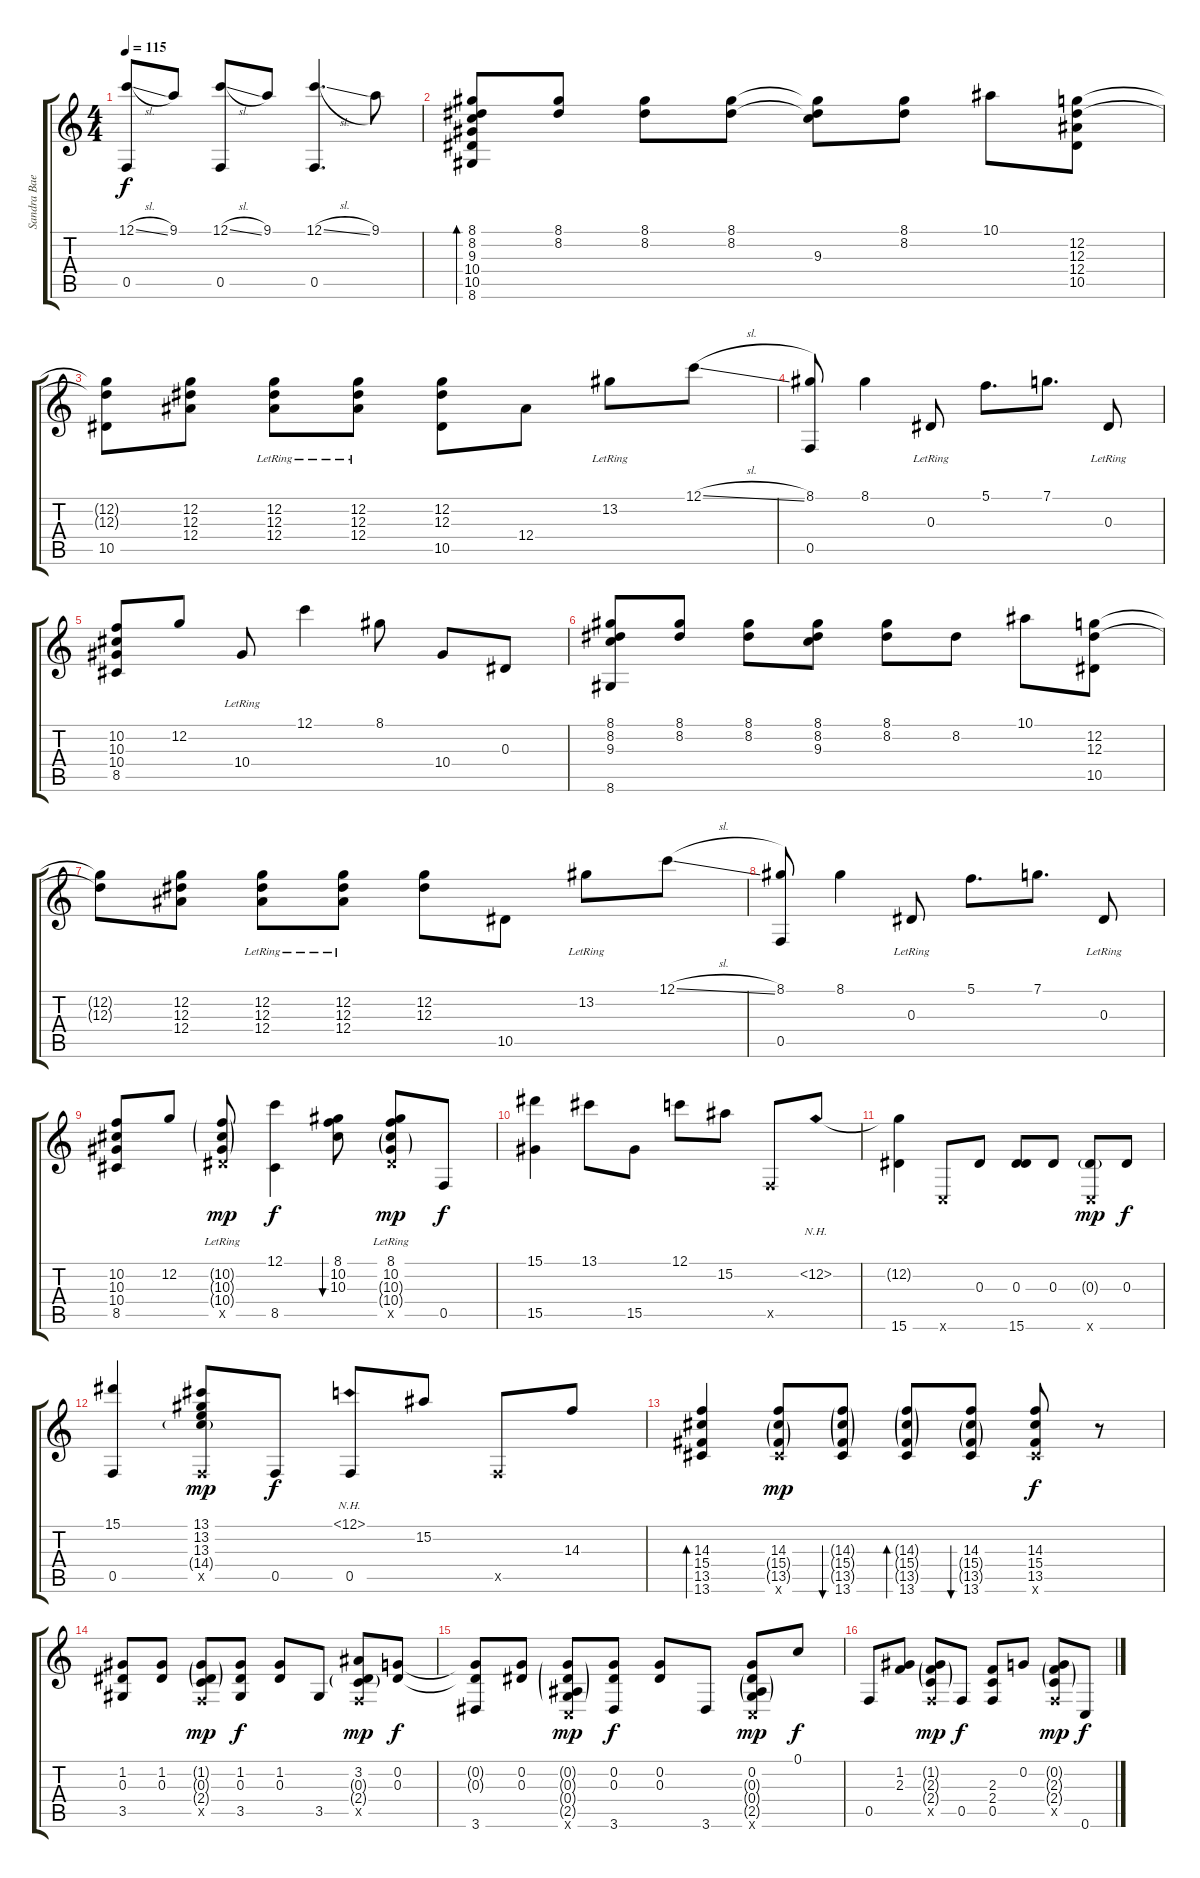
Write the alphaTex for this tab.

\track ("Sandra Bae" "Sandra Bae") {instrument acousticguitarsteel}
\staff {score tabs}
\tuning (C4 G3 Eb3 Bb2 F2 C2) {hide}
\ts (4 4)
\tempo 115
\clef g2
\ks c
(12.1{sl} 0.5).8{dy f} 9.1.8 (12.1{sl} 0.5).8 9.1.8 (12.1{sl} 0.5).4{d} 9.1.8 |
(8.1 8.2 9.3 10.4 10.5 8.6).8{bd 60} (8.1 8.2).8 (8.1 8.2).8 (8.1 8.2).8 (8.1{t} 8.2{t} 9.3).8 (8.1 8.2).8 10.1.8 (12.2 12.3 12.4 10.5).8 |
(12.2{t} 12.3{t} 10.5).8 (12.2 12.3 12.4).8 (12.2{lr} 12.3{lr} 12.4).8 (12.2{lr} 12.3{lr} 12.4).8 (12.2 12.3 10.5).8 12.4.8 13.2{lr}.8 12.1{sl}.8 |
(8.1 0.5).8 8.1.4 0.3{lr}.8 5.1.8{d} 7.1.8{d} 0.3{lr}.8 |
(10.2 10.3 10.4 8.5).8 12.2.8 10.4{lr}.8 12.1.4 8.1.8 10.4.8 0.3.8 |
(8.1 8.2 9.3 8.6).8 (8.1 8.2).8 (8.1 8.2).8 (8.1 8.2 9.3).8 (8.1 8.2).8 8.2.8 10.1.8 (12.2 12.3 10.5).8 |
(12.2{t} 12.3{t}).8 (12.2 12.3 12.4).8 (12.2{lr} 12.3{lr} 12.4).8 (12.2{lr} 12.3{lr} 12.4).8 (12.2 12.3).8 10.5.8 13.2{lr}.8 12.1{sl}.8 |
(8.1 0.5).8 8.1.4 0.3{lr}.8 5.1.8{d} 7.1.8{d} 0.3{lr}.8 |
(10.2 10.3 10.4 8.5).8 12.2.8 (10.2{g lr} 10.3{g lr} 10.4{g lr} 10.5{x}).8{dy mp} (12.1 8.5).4{dy f} (8.1 10.2 10.3).8{bu 120} (8.1 10.2{lr} 10.3{g lr} 10.4{g lr} 10.5{x}).8{dy mp} 0.5.8{dy f} |
(15.1 15.5).4 13.1.8 15.5.8 12.1.8 15.2.8 0.5{x}.8 12.2{nh}.8 |
(12.2{t} 15.6).4 0.6{x}.8 0.3.8 (0.3 15.6).8 0.3.8 (0.3{g} 0.6{x}).8{dy mp} 0.3.8{dy f} |
(15.1 0.5).4 (13.1 13.2 13.3 14.4{g} 0.5{x}).8{dy mp} 0.5.8{dy f} (12.1{nh} 0.5).8 15.2.8 0.5{x}.8 14.3.8 |
(14.3 15.4 13.5 13.6).4{bd 60} (14.3 15.4{g} 13.5{g} 13.6{x}).8{dy mp} (14.3{g} 15.4{g} 13.5{g} 13.6).8{bu 60} (14.3{g} 15.4{g} 13.5{g} 13.6).8{bd 60} (14.3 15.4{g} 13.5{g} 13.6).8{bu 60} (14.3 15.4 13.5 13.6{x}).8{dy f} r.8 |
(1.2 0.3 3.5).8 (1.2 0.3).8 (1.2{g} 0.3{g} 2.4{g} 0.5{x}).8{dy mp} (1.2 0.3 3.5).8{dy f} (1.2 0.3).8 3.5.8 (3.2 0.3{g} 2.4{g} 0.5{x}).8{dy mp} (0.2 0.3).8{dy f} |
(0.2{t} 0.3{t} 3.6).8 (0.2 0.3).8 (0.2{g} 0.3{g} 0.4{g} 2.5{g} 0.6{x}).8{dy mp} (0.2 0.3 3.6).8{dy f} (0.2 0.3).8 3.6.8 (0.2 0.3{g} 0.4{g} 2.5{g} 0.6{x}).8{dy mp} 0.1.8{dy f} |
0.5.8 (1.2 2.3).8 (1.2{g} 2.3{g} 2.4{g} 0.5{x}).8{dy mp} 0.5.8{dy f} (2.3 2.4 0.5).8 0.2.8 (0.2{g} 2.3{g} 2.4{g} 0.5{x}).8{dy mp} 0.6.8{dy f}
